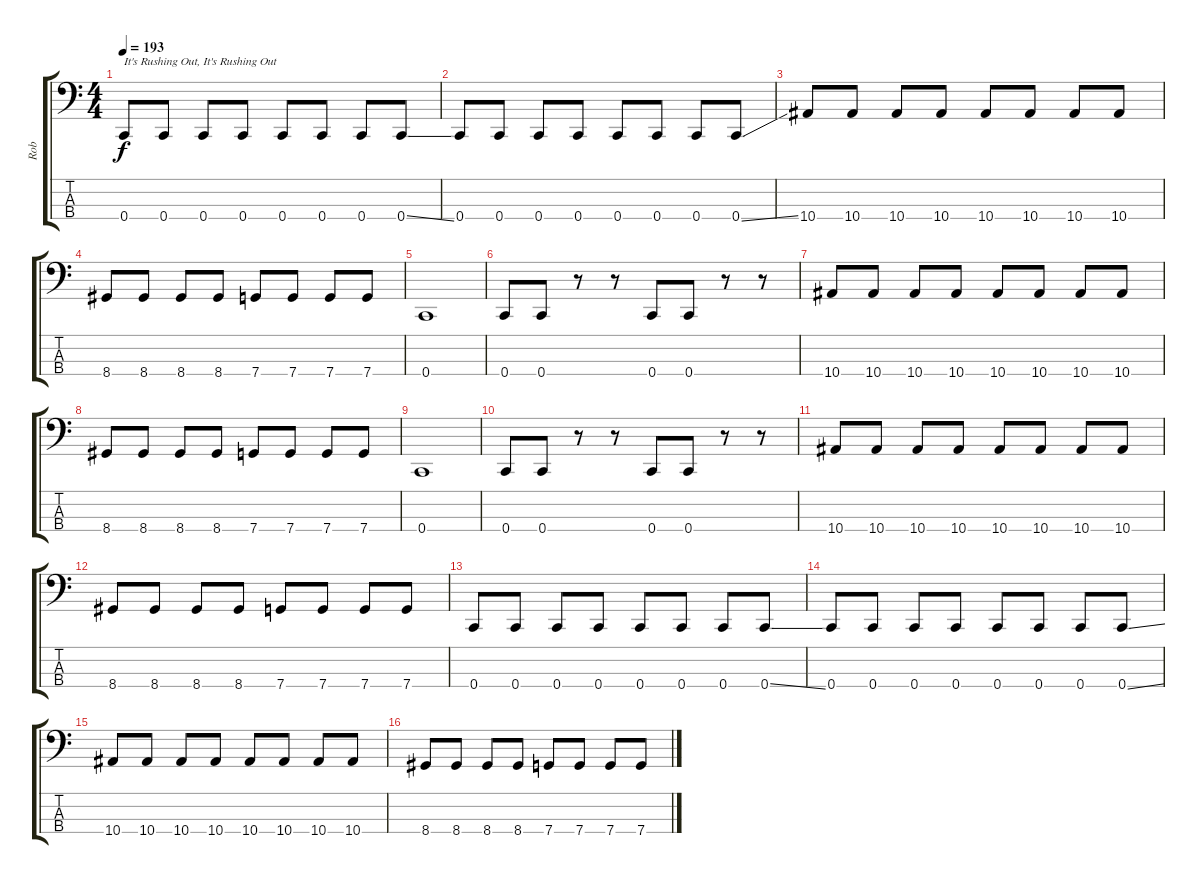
\track ("Rob" "Rob") {instrument electricbassfinger}
\staff {score tabs}
\tuning (F2 C2 G1 C1) {hide}
\ts (4 4)
\tempo 193
\clef f4
\ks c
0.4.8{txt "It's Rushing Out, It's Rushing Out" dy f} 0.4.8 0.4.8 0.4.8 0.4.8 0.4.8 0.4.8 0.4{ss}.8 |
0.4.8 0.4.8 0.4.8 0.4.8 0.4.8 0.4.8 0.4.8 0.4{ss}.8 |
10.4.8 10.4.8 10.4.8 10.4.8 10.4.8 10.4.8 10.4.8 10.4.8 |
8.4.8 8.4.8 8.4.8 8.4.8 7.4.8 7.4.8 7.4.8 7.4.8 |
0.4.1 |
0.4.8 0.4.8 r.8 r.8 0.4.8 0.4.8 r.8 r.8 |
10.4.8 10.4.8 10.4.8 10.4.8 10.4.8 10.4.8 10.4.8 10.4.8 |
8.4.8 8.4.8 8.4.8 8.4.8 7.4.8 7.4.8 7.4.8 7.4.8 |
0.4.1 |
0.4.8 0.4.8 r.8 r.8 0.4.8 0.4.8 r.8 r.8 |
10.4.8 10.4.8 10.4.8 10.4.8 10.4.8 10.4.8 10.4.8 10.4.8 |
8.4.8 8.4.8 8.4.8 8.4.8 7.4.8 7.4.8 7.4.8 7.4.8 |
0.4.8 0.4.8 0.4.8 0.4.8 0.4.8 0.4.8 0.4.8 0.4{ss}.8 |
0.4.8 0.4.8 0.4.8 0.4.8 0.4.8 0.4.8 0.4.8 0.4{ss}.8 |
10.4.8 10.4.8 10.4.8 10.4.8 10.4.8 10.4.8 10.4.8 10.4.8 |
8.4.8 8.4.8 8.4.8 8.4.8 7.4.8 7.4.8 7.4.8 7.4.8
